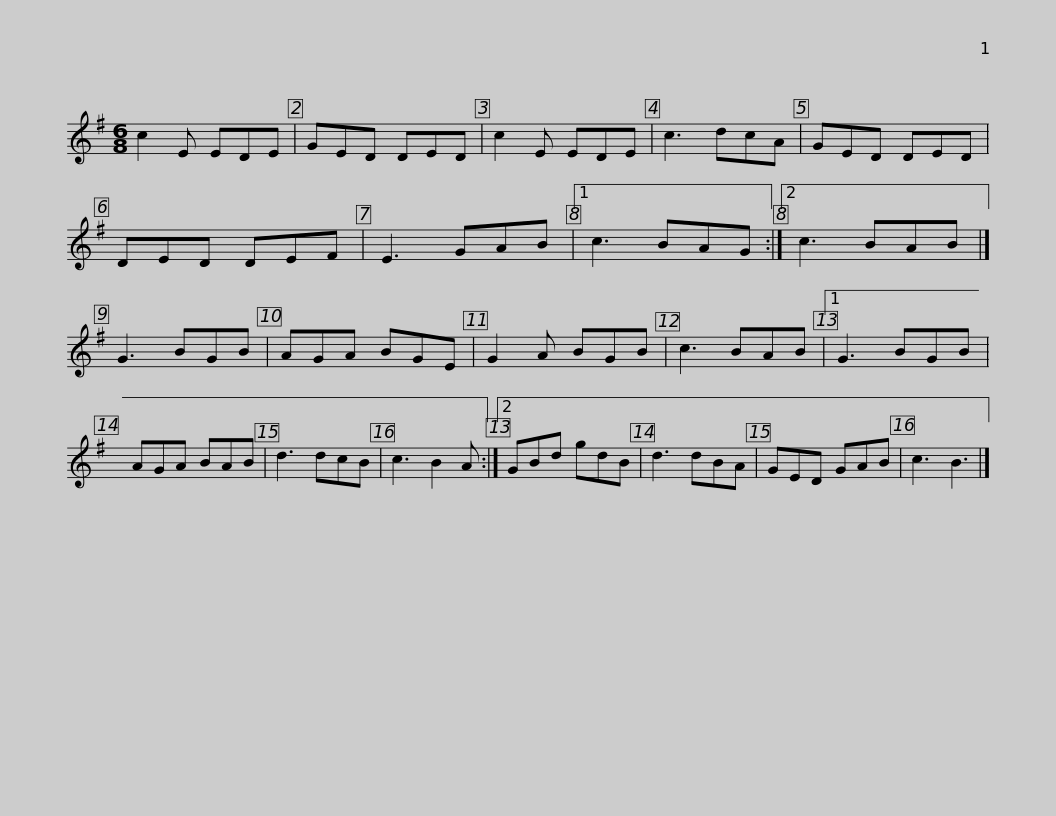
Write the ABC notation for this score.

X:1
L:1/8
M:6/8
I:linebreak $
K:G
V:1 treble
V:1
 c2 E EDE | GED DED | c2 E EDE | c3 dcA | GED DED | %5
 DED DEF | E3 GAB |1 c3 BAG :|2$ c3 BAB |] G3 BGB | %10
 AGA BGE | G2 A BGB | c3 BAB |1 G3 BGB | AGA BAB | %15
 d3 dcB | c3 B2 A :|2$ GBd gdB | d3 dBA | GED GAB | %20
 c3 B3 |] %21
